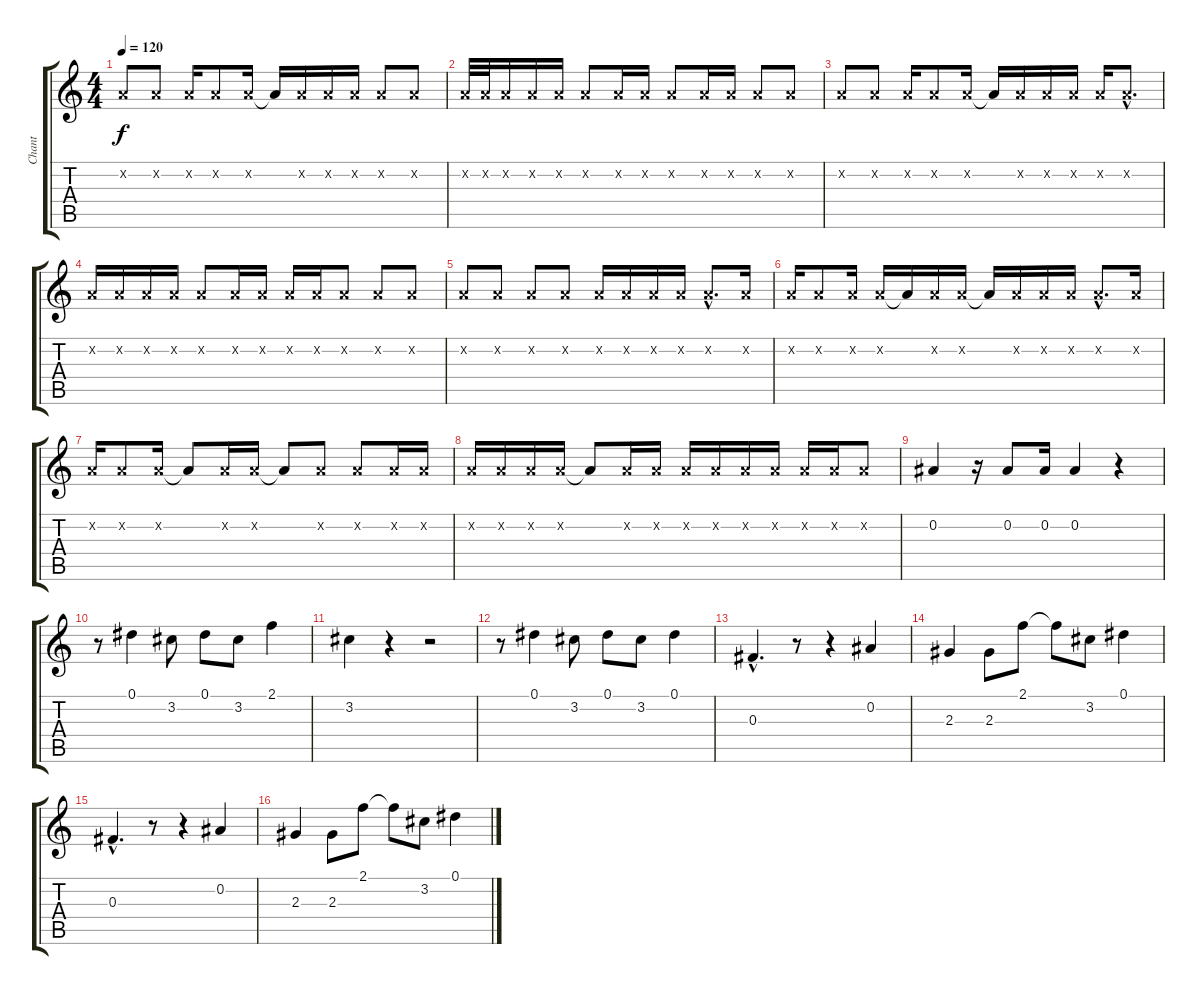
\track ("Chant" "Chant") {instrument distortionguitar}
\staff {score tabs}
\tuning (Eb4 Bb3 Gb3 Db3 Ab2 Eb2) {hide}
\ts (4 4)
\tempo 120
\clef g2
\ks c
-1.2{x}.8{dy f} -1.2{x}.8 -1.2{x}.16 -1.2{x}.8 -1.2{x}.16 -1.2{t}.16 -1.2{x}.16 -1.2{x}.16 -1.2{x}.16 -1.2{x}.8 -1.2{x}.8 |
-1.2{x}.32 -1.2{x}.32 -1.2{x}.16 -1.2{x}.16 -1.2{x}.16 -1.2{x}.8 -1.2{x}.16 -1.2{x}.16 -1.2{x}.8 -1.2{x}.16 -1.2{x}.16 -1.2{x}.8 -1.2{x}.8 |
-1.2{x}.8 -1.2{x}.8 -1.2{x}.16 -1.2{x}.8 -1.2{x}.16 -1.2{t}.16 -1.2{x}.16 -1.2{x}.16 -1.2{x}.16 -1.2{x}.16 -1.2{hac x}.8{d} |
-1.2{x}.16 -1.2{x}.16 -1.2{x}.16 -1.2{x}.16 -1.2{x}.8 -1.2{x}.16 -1.2{x}.16 -1.2{x}.16 -1.2{x}.16 -1.2{x}.8 -1.2{x}.8 -1.2{x}.8 |
-1.2{x}.8 -1.2{x}.8 -1.2{x}.8 -1.2{x}.8 -1.2{x}.16 -1.2{x}.16 -1.2{x}.16 -1.2{x}.16 -1.2{hac x}.8{d} -1.2{x}.16 |
-1.2{x}.16 -1.2{x}.8 -1.2{x}.16 -1.2{x}.16 -1.2{t}.16 -1.2{x}.16 -1.2{x}.16 -1.2{t}.16 -1.2{x}.16 -1.2{x}.16 -1.2{x}.16 -1.2{hac x}.8{d} -1.2{x}.16 |
-1.2{x}.16 -1.2{x}.8 -1.2{x}.16 -1.2{t}.8 -1.2{x}.16 -1.2{x}.16 -1.2{t}.8 -1.2{x}.8 -1.2{x}.8 -1.2{x}.16 -1.2{x}.16 |
-1.2{x}.16 -1.2{x}.16 -1.2{x}.16 -1.2{x}.16 -1.2{t}.8 -1.2{x}.16 -1.2{x}.16 -1.2{x}.16 -1.2{x}.16 -1.2{x}.16 -1.2{x}.16 -1.2{x}.16 -1.2{x}.16 -1.2{x}.8 |
0.2.4 r.16 0.2.8 0.2.16 0.2.4 r.4 |
r.8 0.1.4 3.2.8 0.1.8 3.2.8 2.1.4 |
3.2.4 r.4 r.2 |
r.8 0.1.4 3.2.8 0.1.8 3.2.8 0.1.4 |
0.3{hac}.4{d} r.8 r.4 0.2.4 |
2.3.4 2.3.8 2.1.8 2.1{t}.8 3.2.8 0.1.4 |
0.3{hac}.4{d} r.8 r.4 0.2.4 |
2.3.4 2.3.8 2.1.8 2.1{t}.8 3.2.8 0.1.4
